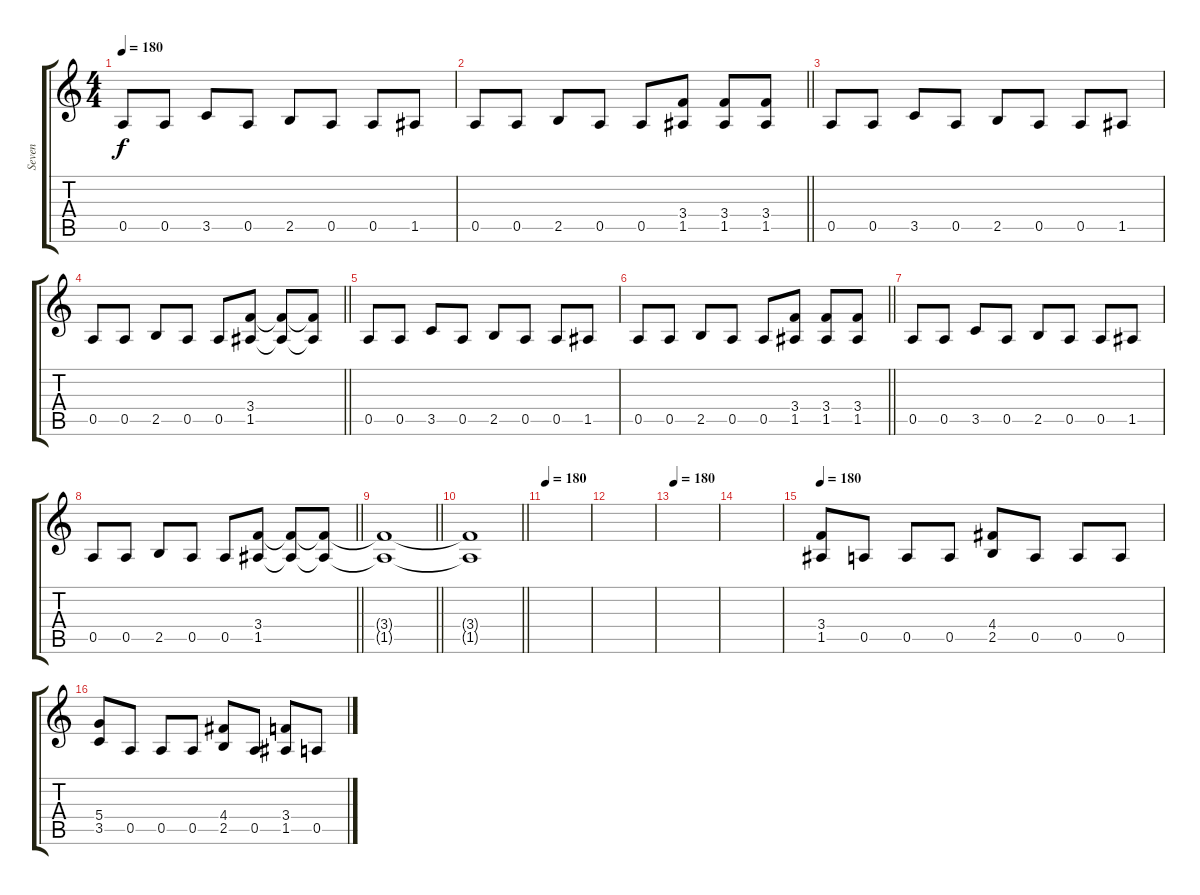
\track ("Seven" "Seven") {instrument distortionguitar}
\staff {score tabs}
\tuning (E4 B3 G3 D3 A2 E2) {hide}
\ts (4 4)
\tempo 180
\clef g2
\ks c
0.5.8{dy f} 0.5.8 3.5.8 0.5.8 2.5.8 0.5.8 0.5.8 1.5.8 |
\barLineRight lightlight
0.5.8 0.5.8 2.5.8 0.5.8 0.5.8 (3.4 1.5).8 (3.4 1.5).8 (3.4 1.5).8 |
0.5.8 0.5.8 3.5.8 0.5.8 2.5.8 0.5.8 0.5.8 1.5.8 |
\barLineRight lightlight
0.5.8 0.5.8 2.5.8 0.5.8 0.5.8 (3.4 1.5).8 (3.4{t} 1.5{t}).8 (3.4{t} 1.5{t}).8 |
0.5.8 0.5.8 3.5.8 0.5.8 2.5.8 0.5.8 0.5.8 1.5.8 |
\barLineRight lightlight
0.5.8 0.5.8 2.5.8 0.5.8 0.5.8 (3.4 1.5).8 (3.4 1.5).8 (3.4 1.5).8 |
0.5.8 0.5.8 3.5.8 0.5.8 2.5.8 0.5.8 0.5.8 1.5.8 |
\barLineRight lightlight
0.5.8 0.5.8 2.5.8 0.5.8 0.5.8 (3.4 1.5).8 (3.4{t} 1.5{t}).8 (3.4{t} 1.5{t}).8 |
\barLineRight lightlight
(3.4{t} 1.5{t}).1 |
\barLineRight lightlight
(3.4{t} 1.5{t}).1 |
\section ("" "")
\tempo 180
|
|
\tempo 180
|
|
\tempo 180
(3.4 1.5).8 0.5.8 0.5.8 0.5.8 (4.4 2.5).8 0.5.8 0.5.8 0.5.8 |
(5.4 3.5).8 0.5.8 0.5.8 0.5.8 (4.4 2.5).8 0.5.8 (3.4 1.5).8 0.5.8
